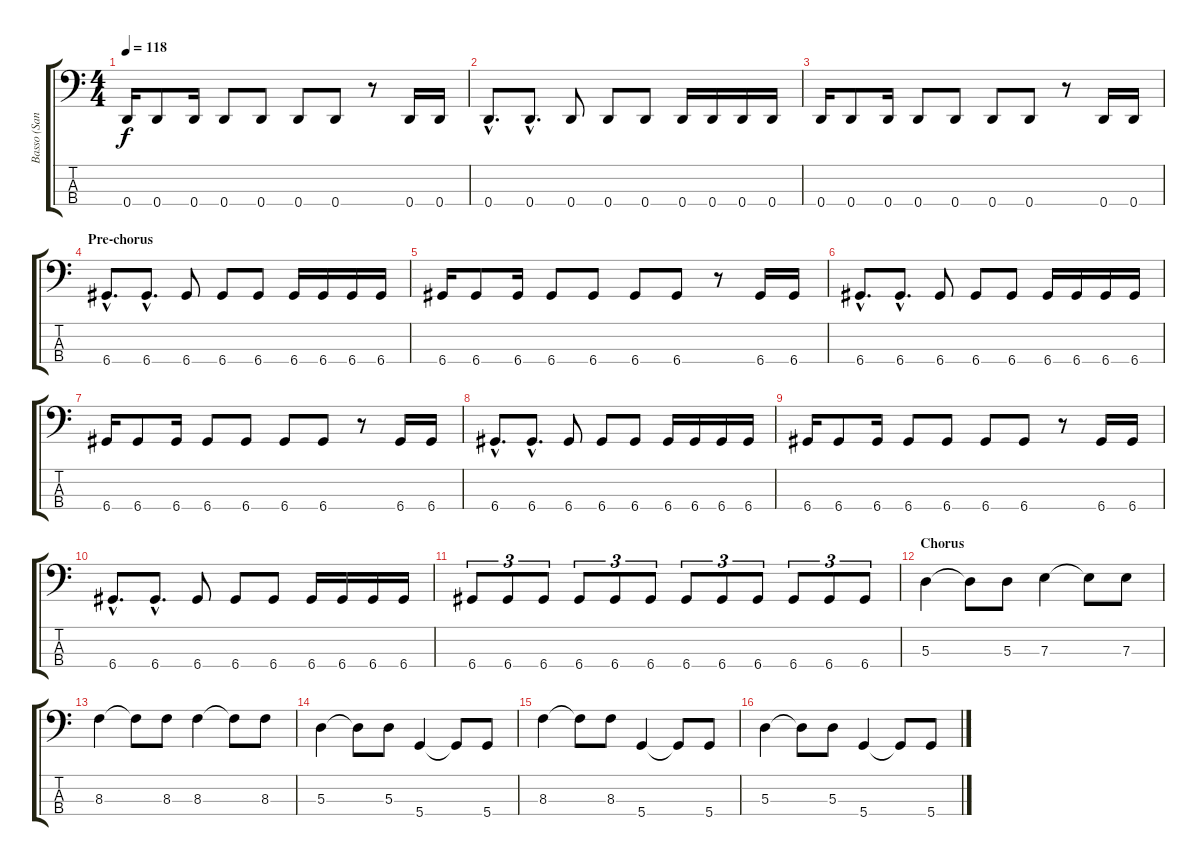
\track ("Basso (Santtu)" "Basso (San") {instrument electricbasspick}
\staff {score tabs}
\tuning (G2 D2 A1 D1) {hide}
\ts (4 4)
\tempo 118
\clef f4
\ks c
0.4.16{dy f} 0.4.8 0.4.16 0.4.8 0.4.8 0.4.8 0.4.8 r.8 0.4.16 0.4.16 |
0.4{hac}.8{d} 0.4{hac}.8{d} 0.4.8 0.4.8 0.4.8 0.4.16 0.4.16 0.4.16 0.4.16 |
0.4.16 0.4.8 0.4.16 0.4.8 0.4.8 0.4.8 0.4.8 r.8 0.4.16 0.4.16 |
\section ("" "Pre-chorus")
6.4{hac}.8{d} 6.4{hac}.8{d} 6.4.8 6.4.8 6.4.8 6.4.16 6.4.16 6.4.16 6.4.16 |
6.4.16 6.4.8 6.4.16 6.4.8 6.4.8 6.4.8 6.4.8 r.8 6.4.16 6.4.16 |
6.4{hac}.8{d} 6.4{hac}.8{d} 6.4.8 6.4.8 6.4.8 6.4.16 6.4.16 6.4.16 6.4.16 |
6.4.16 6.4.8 6.4.16 6.4.8 6.4.8 6.4.8 6.4.8 r.8 6.4.16 6.4.16 |
6.4{hac}.8{d} 6.4{hac}.8{d} 6.4.8 6.4.8 6.4.8 6.4.16 6.4.16 6.4.16 6.4.16 |
6.4.16 6.4.8 6.4.16 6.4.8 6.4.8 6.4.8 6.4.8 r.8 6.4.16 6.4.16 |
6.4{hac}.8{d} 6.4{hac}.8{d} 6.4.8 6.4.8 6.4.8 6.4.16 6.4.16 6.4.16 6.4.16 |
6.4.8{tu (3 2)} 6.4.8{tu (3 2)} 6.4.8{tu (3 2)} 6.4.8{tu (3 2)} 6.4.8{tu (3 2)} 6.4.8{tu (3 2)} 6.4.8{tu (3 2)} 6.4.8{tu (3 2)} 6.4.8{tu (3 2)} 6.4.8{tu (3 2)} 6.4.8{tu (3 2)} 6.4.8{tu (3 2)} |
\section ("" "Chorus")
5.3.4 5.3{t}.8 5.3.8 7.3.4 7.3{t}.8 7.3.8 |
8.3.4 8.3{t}.8 8.3.8 8.3.4 8.3{t}.8 8.3.8 |
5.3.4 5.3{t}.8 5.3.8 5.4.4 5.4{t}.8 5.4.8 |
8.3.4 8.3{t}.8 8.3.8 5.4.4 5.4{t}.8 5.4.8 |
5.3.4 5.3{t}.8 5.3.8 5.4.4 5.4{t}.8 5.4.8
